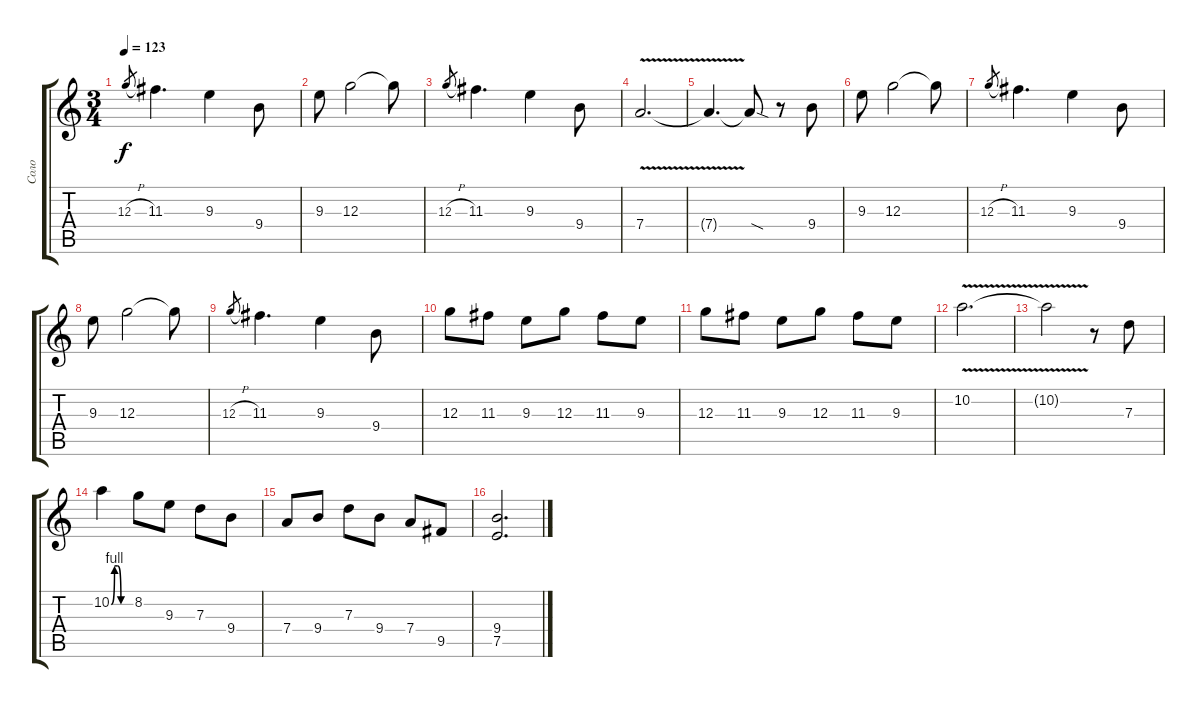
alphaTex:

\track ("Соло" "Соло") {instrument overdrivenguitar}
\staff {score tabs}
\tuning (E4 B3 G3 D3 A2 E2) {hide}
\ts (3 4)
\tempo 123
\clef g2
\ks c
12.3{h}.8{gr dy f} 11.3.4{d} 9.3.4 9.4.8 |
9.3.8 12.3.2 12.3{t}.8 |
12.3{h}.8{gr} 11.3.4{d} 9.3.4 9.4.8 |
7.4{v}.2{d} |
7.4{t}.4{d} 7.4{sod t}.8 r.8 9.4.8 |
9.3.8 12.3.2 12.3{t}.8 |
12.3{h}.8{gr} 11.3.4{d} 9.3.4 9.4.8 |
9.3.8 12.3.2 12.3{t}.8 |
12.3{h}.8{gr} 11.3.4{d} 9.3.4 9.4.8 |
12.3.8 11.3.8 9.3.8 12.3.8 11.3.8 9.3.8 |
12.3.8 11.3.8 9.3.8 12.3.8 11.3.8 9.3.8 |
10.2{v}.2{d} |
10.2{t}.2 r.8 7.3.8 |
10.2{be (custom 0 0 10 4 20 4 30 0 60 0)}.4 8.2.8 9.3.8 7.3.8 9.4.8 |
7.4.8 9.4.8 7.3.8 9.4.8 7.4.8 9.5.8 |
(9.4 7.5).2{d}
